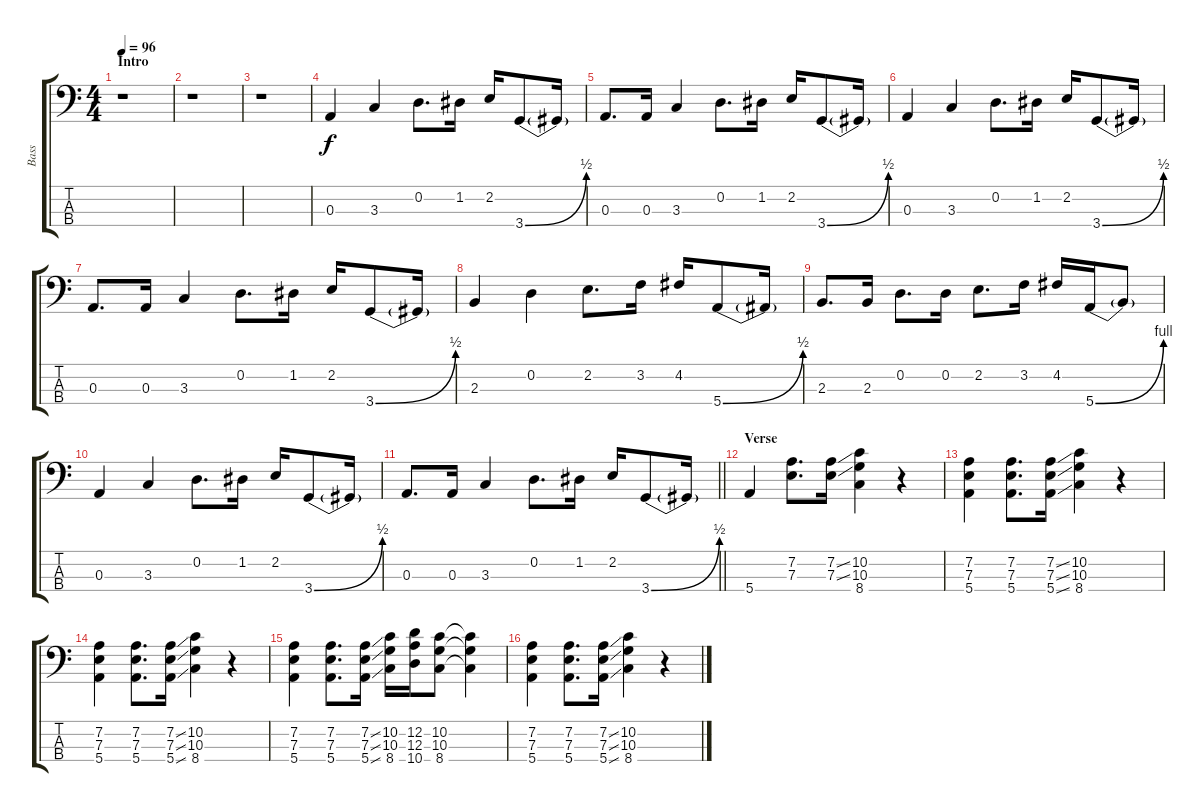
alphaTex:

\track ("Bass" "Bass") {instrument electricbassfinger}
\staff {score tabs}
\tuning (G2 D2 A1 E1) {hide}
\ts (4 4)
\section ("" "Intro")
\tempo 96
\clef f4
\ks c
r.1{dy f instrument electricbassfinger} |
r.1 |
r.1 |
0.3.4 3.3.4 0.2.8{d} 1.2.16 2.2.16 3.4{be (bend 0 0 60 2)}.8 3.4{t}.16 |
0.3.8{d} 0.3.16 3.3.4 0.2.8{d} 1.2.16 2.2.16 3.4{be (bend 0 0 60 2)}.8 3.4{t}.16 |
0.3.4 3.3.4 0.2.8{d} 1.2.16 2.2.16 3.4{be (bend 0 0 60 2)}.8 3.4{t}.16 |
0.3.8{d} 0.3.16 3.3.4 0.2.8{d} 1.2.16 2.2.16 3.4{be (bend 0 0 60 2)}.8 3.4{t}.16 |
2.3.4 0.2.4 2.2.8{d} 3.2.16 4.2.16 5.4{be (bend 0 0 60 2)}.8 5.4{t}.16 |
2.3.8{d} 2.3.16 0.2.8{d} 0.2.16 2.2.8{d} 3.2.16 4.2.16 5.4{be (bend 0 0 60 4)}.16 5.4{t}.8 |
0.3.4 3.3.4 0.2.8{d} 1.2.16 2.2.16 3.4{be (bend 0 0 60 2)}.8 3.4{t}.16 |
\barLineRight lightlight
0.3.8{d} 0.3.16 3.3.4 0.2.8{d} 1.2.16 2.2.16 3.4{be (bend 0 0 60 2)}.8 3.4{t}.16 |
\section ("" "Verse")
5.4.4 (7.2 7.3).8{d} (7.2{ss} 7.3{ss}).16 (10.2 10.3 8.4).4 r.4 |
(7.2 7.3 5.4).4 (7.2 7.3 5.4).8{d} (7.2{ss} 7.3{ss} 5.4{ss}).16 (10.2 10.3 8.4).4 r.4 |
(7.2 7.3 5.4).4 (7.2 7.3 5.4).8{d} (7.2{ss} 7.3{ss} 5.4{ss}).16 (10.2 10.3 8.4).4 r.4 |
(7.2 7.3 5.4).4 (7.2 7.3 5.4).8{d} (7.2{ss} 7.3{ss} 5.4{ss}).16 (10.2 10.3 8.4).16 (12.2 12.3 10.4).16 (10.2 10.3 8.4).8 (10.2{t} 10.3{t} 8.4{t}).4 |
(7.2 7.3 5.4).4 (7.2 7.3 5.4).8{d} (7.2{ss} 7.3{ss} 5.4{ss}).16 (10.2 10.3 8.4).4 r.4
